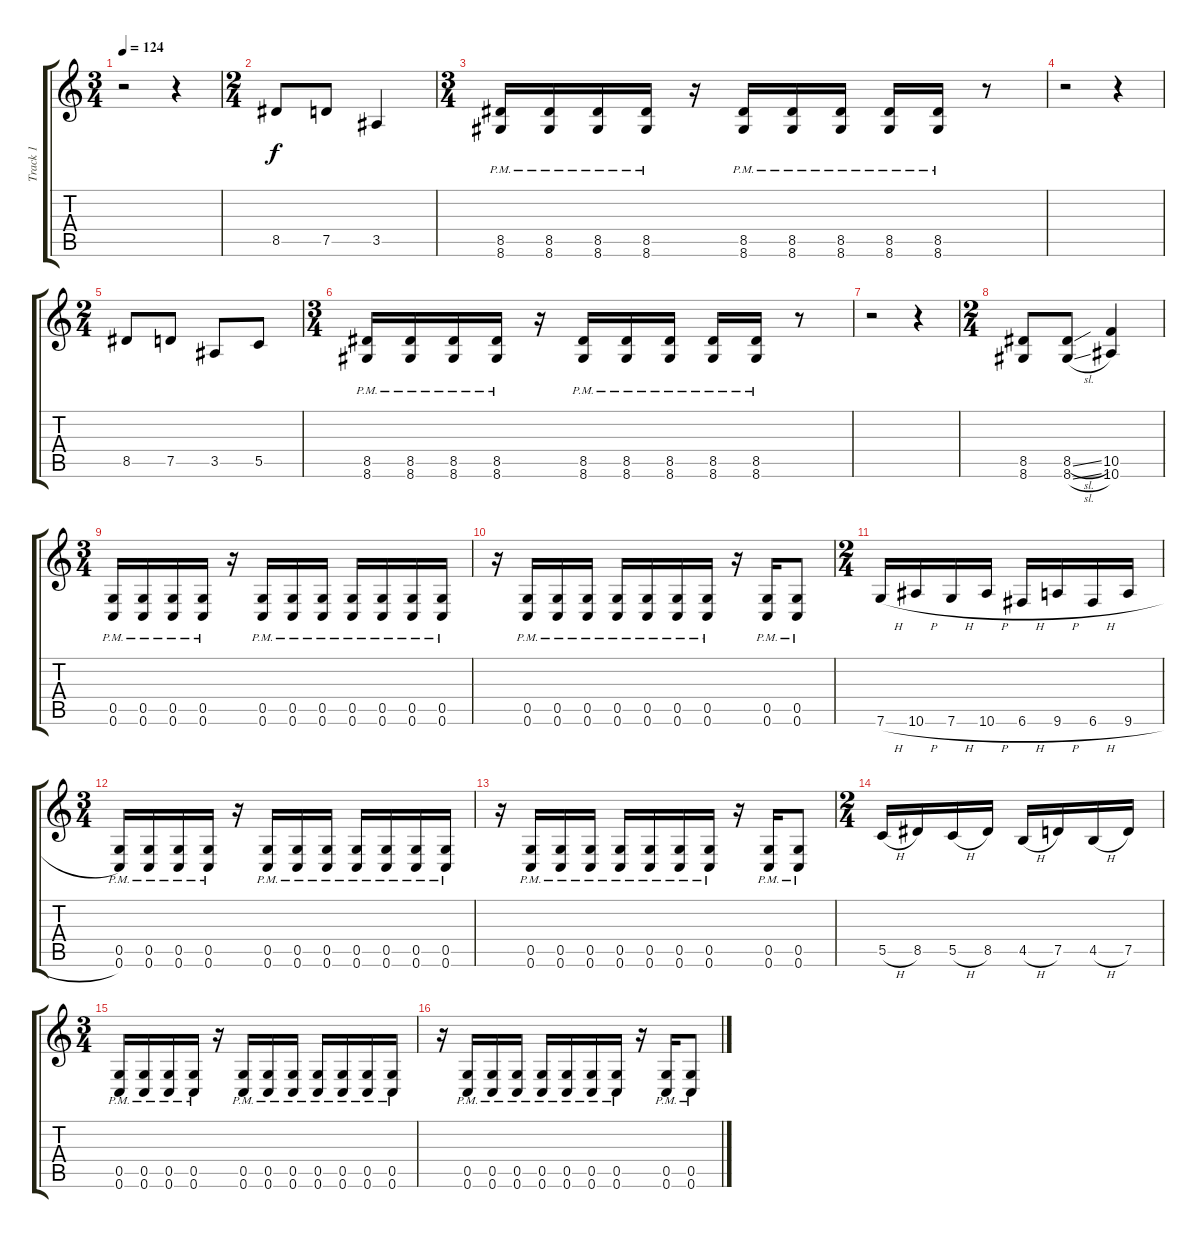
\track ("Track 1" "Track 1") {instrument distortionguitar}
\staff {score tabs}
\tuning (D4 A3 F3 C3 G2 C2) {hide}
\ts (3 4)
\tempo 124
\clef g2
\ks c
r.2{dy f} r.4 |
\ts (2 4)
8.5.8 7.5.8 3.5.4 |
\ts (3 4)
(8.5{pm} 8.6{pm}).16 (8.5{pm} 8.6{pm}).16 (8.5{pm} 8.6{pm}).16 (8.5{pm} 8.6{pm}).16 r.16 (8.5{pm} 8.6{pm}).16 (8.5{pm} 8.6{pm}).16 (8.5{pm} 8.6{pm}).16 (8.5{pm} 8.6{pm}).16 (8.5{pm} 8.6{pm}).16 r.8 |
r.2 r.4 |
\ts (2 4)
8.5.8 7.5.8 3.5.8 5.5.8 |
\ts (3 4)
(8.5{pm} 8.6{pm}).16 (8.5{pm} 8.6{pm}).16 (8.5{pm} 8.6{pm}).16 (8.5{pm} 8.6{pm}).16 r.16 (8.5{pm} 8.6{pm}).16 (8.5{pm} 8.6{pm}).16 (8.5{pm} 8.6{pm}).16 (8.5{pm} 8.6{pm}).16 (8.5{pm} 8.6{pm}).16 r.8 |
r.2 r.4 |
\ts (2 4)
(8.5 8.6).8 (8.5{sl} 8.6{sl}).8 (10.5 10.6).4 |
\ts (3 4)
(0.5{pm} 0.6{pm}).16 (0.5{pm} 0.6{pm}).16 (0.5{pm} 0.6{pm}).16 (0.5{pm} 0.6{pm}).16 r.16 (0.5{pm} 0.6{pm}).16 (0.5{pm} 0.6{pm}).16 (0.5{pm} 0.6{pm}).16 (0.5{pm} 0.6{pm}).16 (0.5{pm} 0.6{pm}).16 (0.5{pm} 0.6{pm}).16 (0.5{pm} 0.6{pm}).16 |
r.16 (0.5{pm} 0.6{pm}).16 (0.5{pm} 0.6{pm}).16 (0.5{pm} 0.6{pm}).16 (0.5{pm} 0.6{pm}).16 (0.5{pm} 0.6{pm}).16 (0.5{pm} 0.6{pm}).16 (0.5{pm} 0.6{pm}).16 r.16 (0.5{pm} 0.6{pm}).16 (0.5{pm} 0.6{pm}).8 |
\ts (2 4)
7.6{h}.16 10.6{h}.16 7.6{h}.16 10.6{h}.16 6.6{h}.16 9.6{h}.16 6.6{h}.16 9.6{h}.16 |
\ts (3 4)
(0.5{pm} 0.6{pm}).16 (0.5{pm} 0.6{pm}).16 (0.5{pm} 0.6{pm}).16 (0.5{pm} 0.6{pm}).16 r.16 (0.5{pm} 0.6{pm}).16 (0.5{pm} 0.6{pm}).16 (0.5{pm} 0.6{pm}).16 (0.5{pm} 0.6{pm}).16 (0.5{pm} 0.6{pm}).16 (0.5{pm} 0.6{pm}).16 (0.5{pm} 0.6{pm}).16 |
r.16 (0.5{pm} 0.6{pm}).16 (0.5{pm} 0.6{pm}).16 (0.5{pm} 0.6{pm}).16 (0.5{pm} 0.6{pm}).16 (0.5{pm} 0.6{pm}).16 (0.5{pm} 0.6{pm}).16 (0.5{pm} 0.6{pm}).16 r.16 (0.5{pm} 0.6{pm}).16 (0.5{pm} 0.6{pm}).8 |
\ts (2 4)
5.5{h}.16 8.5.16 5.5{h}.16 8.5.16 4.5{h}.16 7.5.16 4.5{h}.16 7.5.16 |
\ts (3 4)
(0.5{pm} 0.6{pm}).16 (0.5{pm} 0.6{pm}).16 (0.5{pm} 0.6{pm}).16 (0.5{pm} 0.6{pm}).16 r.16 (0.5{pm} 0.6{pm}).16 (0.5{pm} 0.6{pm}).16 (0.5{pm} 0.6{pm}).16 (0.5{pm} 0.6{pm}).16 (0.5{pm} 0.6{pm}).16 (0.5{pm} 0.6{pm}).16 (0.5{pm} 0.6{pm}).16 |
r.16 (0.5{pm} 0.6{pm}).16 (0.5{pm} 0.6{pm}).16 (0.5{pm} 0.6{pm}).16 (0.5{pm} 0.6{pm}).16 (0.5{pm} 0.6{pm}).16 (0.5{pm} 0.6{pm}).16 (0.5{pm} 0.6{pm}).16 r.16 (0.5{pm} 0.6{pm}).16 (0.5{pm} 0.6{pm}).8
